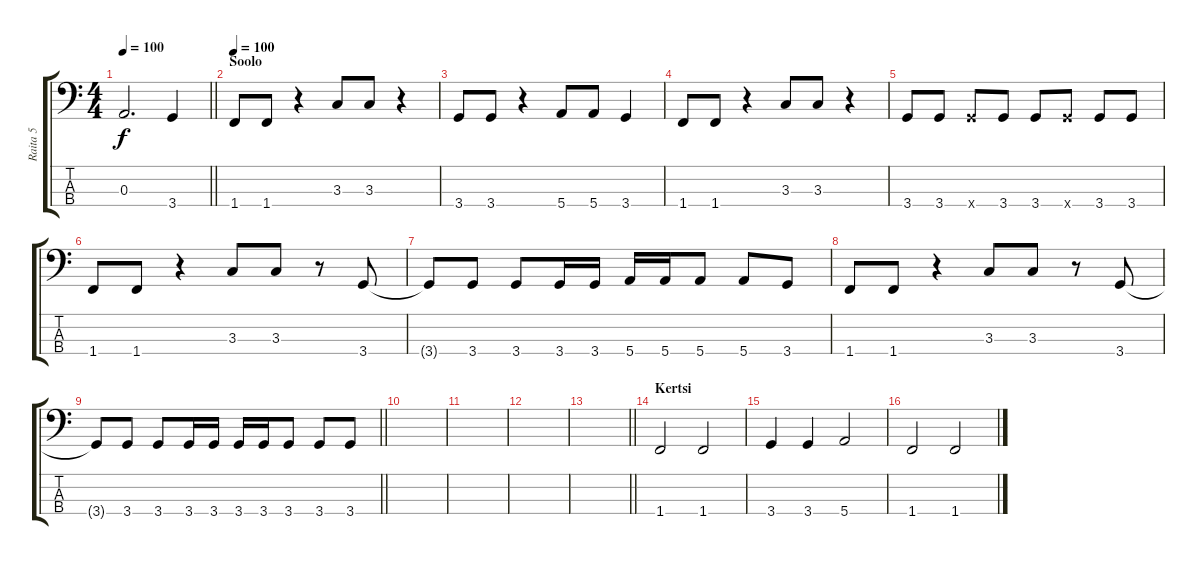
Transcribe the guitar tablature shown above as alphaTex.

\track ("Raita 5" "Raita 5") {instrument electricbasspick}
\staff {score tabs}
\tuning (G2 D2 A1 E1) {hide}
\ts (4 4)
\tempo 100
\clef f4
\barLineRight lightlight
\ks c
0.3.2{d dy f} 3.4.4 |
\section ("" "Soolo")
\tempo 100
1.4.8 1.4.8 r.4 3.3.8 3.3.8 r.4 |
3.4.8 3.4.8 r.4 5.4.8 5.4.8 3.4.4 |
1.4.8 1.4.8 r.4 3.3.8 3.3.8 r.4 |
3.4.8 3.4.8 3.4{x}.8 3.4.8 3.4.8 3.4{x}.8 3.4.8 3.4.8 |
1.4.8 1.4.8 r.4 3.3.8 3.3.8 r.8 3.4.8 |
3.4{t}.8 3.4.8 3.4.8 3.4.16 3.4.16 5.4.16 5.4.16 5.4.8 5.4.8 3.4.8 |
1.4.8 1.4.8 r.4 3.3.8 3.3.8 r.8 3.4.8 |
\barLineRight lightlight
3.4{t}.8 3.4.8 3.4.8 3.4.16 3.4.16 3.4.16 3.4.16 3.4.8 3.4.8 3.4.8 |
|
|
|
\barLineRight lightlight
|
\section ("" "Kertsi")
1.4.2 1.4.2 |
3.4.4 3.4.4 5.4.2 |
1.4.2 1.4.2
